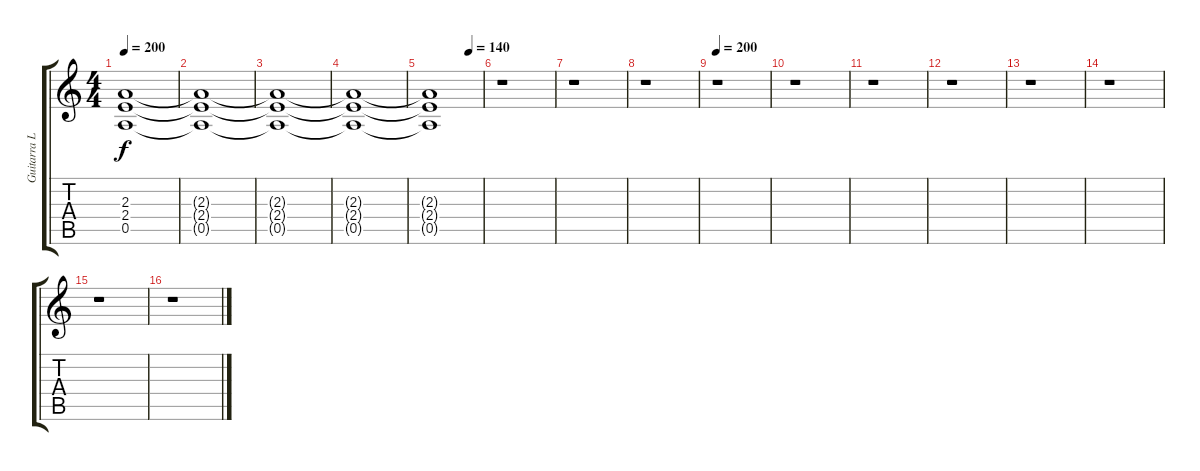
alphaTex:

\track ("Guitarra Líder" "Guitarra L") {instrument distortionguitar}
\staff {score tabs}
\tuning (E4 B3 G3 D3 A2 E2) {hide}
\ts (4 4)
\tempo 200
\clef g2
\ks c
(2.3{t} 2.4{t} 0.5{t}).1{dy f} |
(2.3{t} 2.4{t} 0.5{t}).1 |
(2.3{t} 2.4{t} 0.5{t}).1 |
(2.3{t} 2.4{t} 0.5{t}).1 |
\tempo (140 0.75)
(2.3{t} 2.4{t} 0.5{t}).1 |
r.1 |
r.1 |
r.1 |
\tempo 190
\tempo 200
r.1 |
r.1 |
r.1 |
r.1 |
r.1 |
r.1 |
r.1 |
r.1
